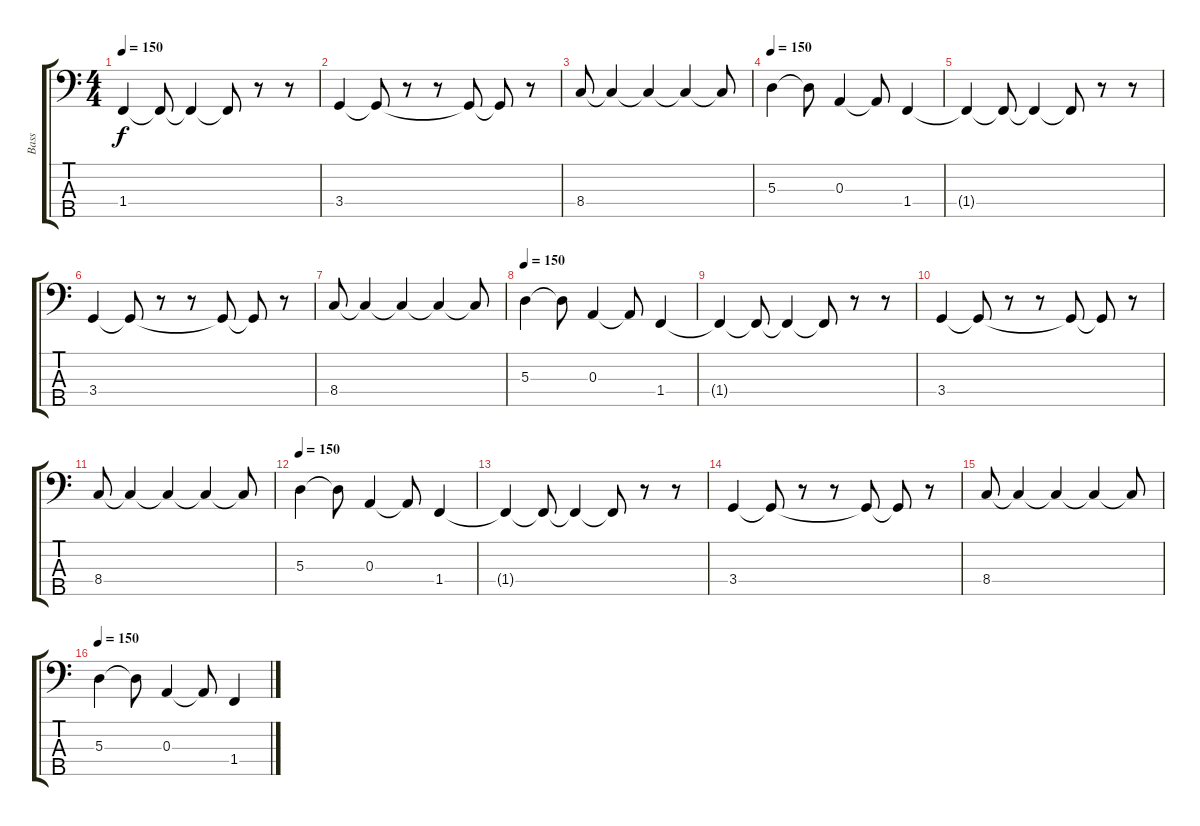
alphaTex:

\track ("Bass" "Bass") {instrument electricbassfinger}
\staff {score tabs}
\tuning (G2 D2 A1 E1 B0) {hide}
\ts (4 4)
\tempo 150
\clef f4
\ks c
1.4{t}.4{dy f} 1.4{t}.8 1.4{t}.4 1.4{t}.8 r.8 r.8 |
3.4.4 3.4{t}.8 r.8 r.8 3.4{t}.8 3.4{t}.8 r.8 |
8.4.8 8.4{t}.4 8.4{t}.4 8.4{t}.4 8.4{t}.8 |
\tempo 150
5.3.4 5.3{t}.8 0.3.4 0.3{t}.8 1.4.4 |
1.4{t}.4 1.4{t}.8 1.4{t}.4 1.4{t}.8 r.8 r.8 |
3.4.4 3.4{t}.8 r.8 r.8 3.4{t}.8 3.4{t}.8 r.8 |
8.4.8 8.4{t}.4 8.4{t}.4 8.4{t}.4 8.4{t}.8 |
\tempo 150
5.3.4 5.3{t}.8 0.3.4 0.3{t}.8 1.4.4 |
1.4{t}.4 1.4{t}.8 1.4{t}.4 1.4{t}.8 r.8 r.8 |
3.4.4 3.4{t}.8 r.8 r.8 3.4{t}.8 3.4{t}.8 r.8 |
8.4.8 8.4{t}.4 8.4{t}.4 8.4{t}.4 8.4{t}.8 |
\tempo 150
5.3.4 5.3{t}.8 0.3.4 0.3{t}.8 1.4.4 |
1.4{t}.4 1.4{t}.8 1.4{t}.4 1.4{t}.8 r.8 r.8 |
3.4.4 3.4{t}.8 r.8 r.8 3.4{t}.8 3.4{t}.8 r.8 |
8.4.8 8.4{t}.4 8.4{t}.4 8.4{t}.4 8.4{t}.8 |
\tempo 150
5.3.4 5.3{t}.8 0.3.4 0.3{t}.8 1.4.4
